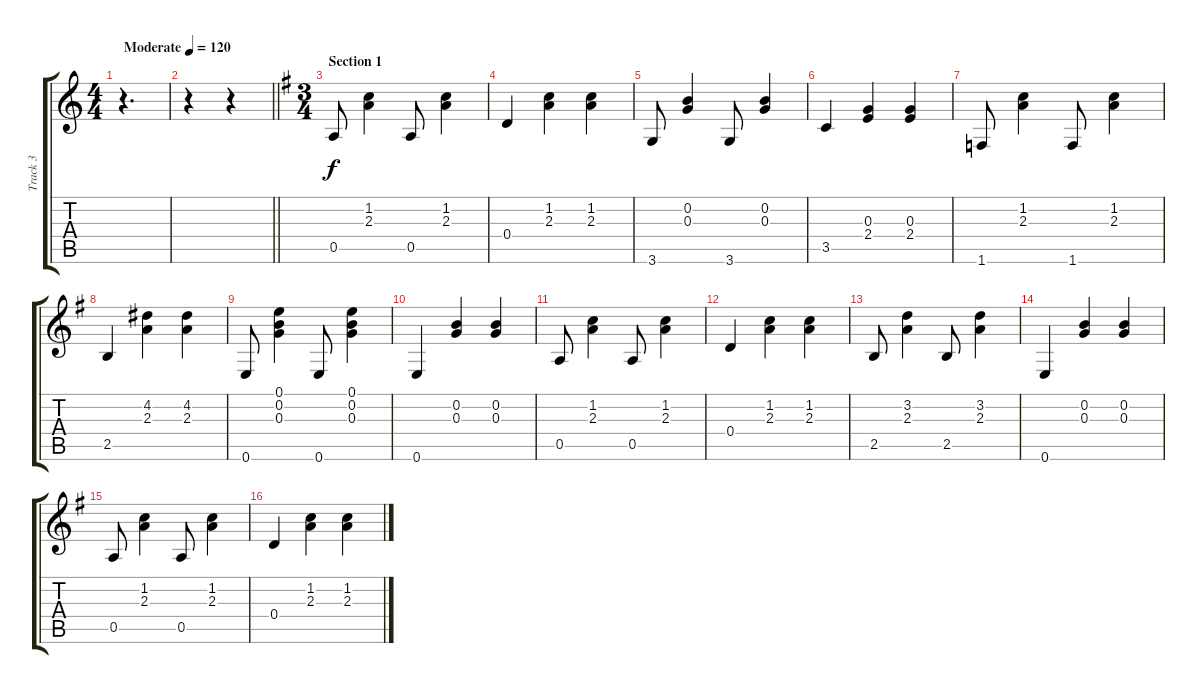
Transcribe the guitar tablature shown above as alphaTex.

\track ("Track 3" "Track 3") {instrument acousticguitarsteel}
\staff {score tabs}
\tuning (E4 B3 G3 D3 A2 E2) {hide}
\ts (4 4)
\tempo (120 "Moderate")
\clef g2
\ks c
r.4{d dy f instrument acousticguitarsteel} |
\barLineRight lightlight
r.4 r.4 |
\ts (3 4)
\section ("" "Section 1")
\ks g
0.5.8 (1.2 2.3).4 0.5.8 (1.2 2.3).4 |
0.4.4 (1.2 2.3).4 (1.2 2.3).4 |
3.6.8 (0.2 0.3).4 3.6.8 (0.2 0.3).4 |
3.5.4 (0.3 2.4).4 (0.3 2.4).4 |
1.6.8 (1.2 2.3).4 1.6.8 (1.2 2.3).4 |
2.5.4 (4.2 2.3).4 (4.2 2.3).4 |
0.6.8 (0.1 0.2 0.3).4 0.6.8 (0.1 0.2 0.3).4 |
0.6.4 (0.2 0.3).4 (0.2 0.3).4 |
0.5.8 (1.2 2.3).4 0.5.8 (1.2 2.3).4 |
0.4.4 (1.2 2.3).4 (1.2 2.3).4 |
2.5.8 (3.2 2.3).4 2.5.8 (3.2 2.3).4 |
0.6.4 (0.2 0.3).4 (0.2 0.3).4 |
0.5.8 (1.2 2.3).4 0.5.8 (1.2 2.3).4 |
0.4.4 (1.2 2.3).4 (1.2 2.3).4
